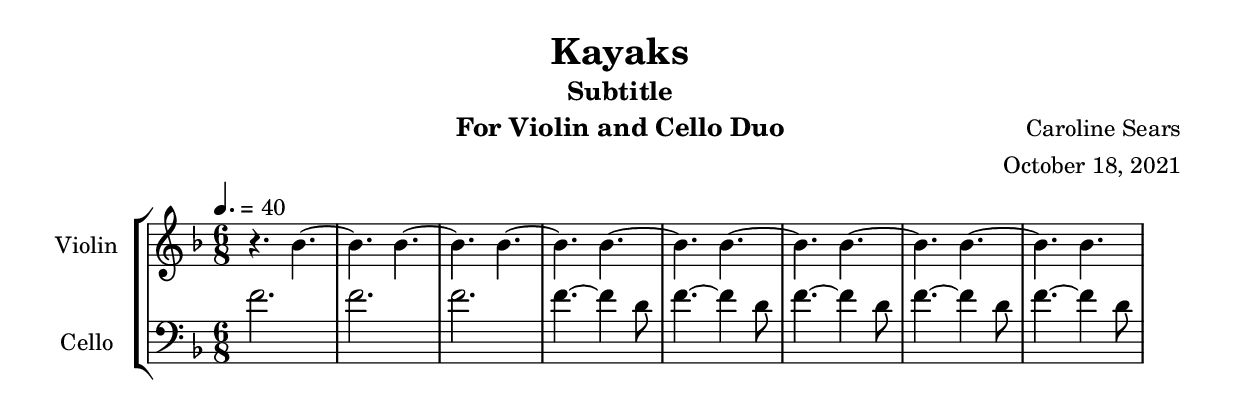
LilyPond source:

\header {
      % The following fields are centered
    title = "Kayaks"
    subtitle = "Subtitle"
      % The following fields are evenly spread on one line
      % the field "instrument" also appears on following pages
    instrument =  "For Violin and Cello Duo"
    composer = "Caroline Sears"
      % The following fields are placed at opposite ends of the same line

    arranger = "October 18, 2021"
      % The following fields are centered at the bottom
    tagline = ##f

}
\score {
% violin code
  \new StaffGroup <<
    \new Staff \with { instrumentName = "Violin" }
      \relative c'' {
      %A section
      \time 6/8
      \key f \major
      \tempo 4. = 40 
      %bars1-8
       r4. bes4.~| bes4. bes4.~| bes4. bes~| bes bes~|
       bes4. bes4.~| bes4. bes~| bes bes~| bes bes |
      }
    


%cello code
    \new Staff \with { instrumentName = "Cello" }
      \relative c' { 
      \clef "bass"
      %A section
      \time 6/8
      \key f \major
      \tempo 4. = 40
      %bars 1-8
      f2. |f |f |f4.~f4 d8 |
      f4.~f4 d8 |f4.~f4 d8 |f4.~f4 d8 |f4.~f4 d8 |
      }
  >>
  \layout { }
  \midi { }
}
